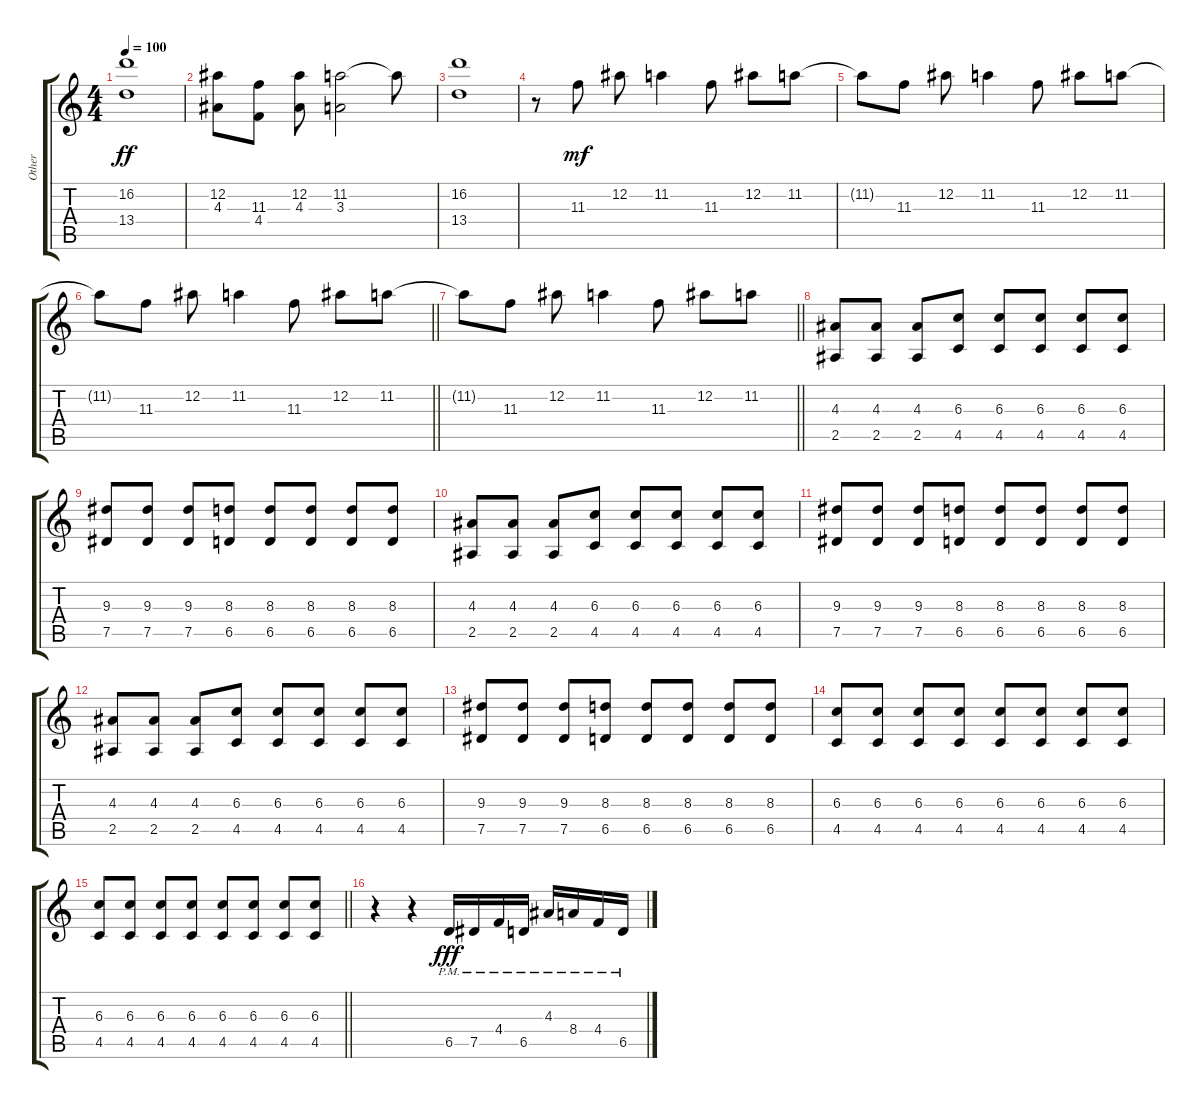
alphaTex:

\track ("Other" "Other") {instrument distortionguitar}
\staff {score tabs}
\tuning (Eb4 Bb3 Gb3 Db3 Ab2 Eb2) {hide}
\ts (4 4)
\tempo 100
\clef g2
\ks c
(16.2 13.4).1{dy ff} |
(12.2 4.3).8{instrument acousticgrandpiano} (11.3 4.4).8 (12.2 4.3).8 (11.2 3.3).2 11.2{t}.8 |
(16.2 13.4).1 |
r.8 11.3.8{dy mf instrument stringensemble1} 12.2.8 11.2.4 11.3.8 12.2.8 11.2.8 |
11.2{t}.8 11.3.8 12.2.8 11.2.4 11.3.8 12.2.8 11.2.8 |
\barLineRight lightlight
11.2{t}.8 11.3.8 12.2.8 11.2.4 11.3.8 12.2.8 11.2.8 |
\barLineRight lightlight
11.2{t}.8 11.3.8 12.2.8 11.2.4 11.3.8 12.2.8 11.2.8 |
(4.3 2.5).8{instrument distortionguitar} (4.3 2.5).8 (4.3 2.5).8 (6.3 4.5).8 (6.3 4.5).8 (6.3 4.5).8 (6.3 4.5).8 (6.3 4.5).8 |
(9.3 7.5).8 (9.3 7.5).8 (9.3 7.5).8 (8.3 6.5).8 (8.3 6.5).8 (8.3 6.5).8 (8.3 6.5).8 (8.3 6.5).8 |
(4.3 2.5).8 (4.3 2.5).8 (4.3 2.5).8 (6.3 4.5).8 (6.3 4.5).8 (6.3 4.5).8 (6.3 4.5).8 (6.3 4.5).8 |
(9.3 7.5).8 (9.3 7.5).8 (9.3 7.5).8 (8.3 6.5).8 (8.3 6.5).8 (8.3 6.5).8 (8.3 6.5).8 (8.3 6.5).8 |
(4.3 2.5).8 (4.3 2.5).8 (4.3 2.5).8 (6.3 4.5).8 (6.3 4.5).8 (6.3 4.5).8 (6.3 4.5).8 (6.3 4.5).8 |
(9.3 7.5).8 (9.3 7.5).8 (9.3 7.5).8 (8.3 6.5).8 (8.3 6.5).8 (8.3 6.5).8 (8.3 6.5).8 (8.3 6.5).8 |
(6.3 4.5).8 (6.3 4.5).8 (6.3 4.5).8 (6.3 4.5).8 (6.3 4.5).8 (6.3 4.5).8 (6.3 4.5).8 (6.3 4.5).8 |
\barLineRight lightlight
(6.3 4.5).8 (6.3 4.5).8 (6.3 4.5).8 (6.3 4.5).8 (6.3 4.5).8 (6.3 4.5).8 (6.3 4.5).8 (6.3 4.5).8 |
r.4 r.4 6.5{pm}.16{dy fff} 7.5{pm}.16 4.4{pm}.16 6.5{pm}.16 4.3{pm}.16 8.4{pm}.16 4.4{pm}.16 6.5{pm}.16
